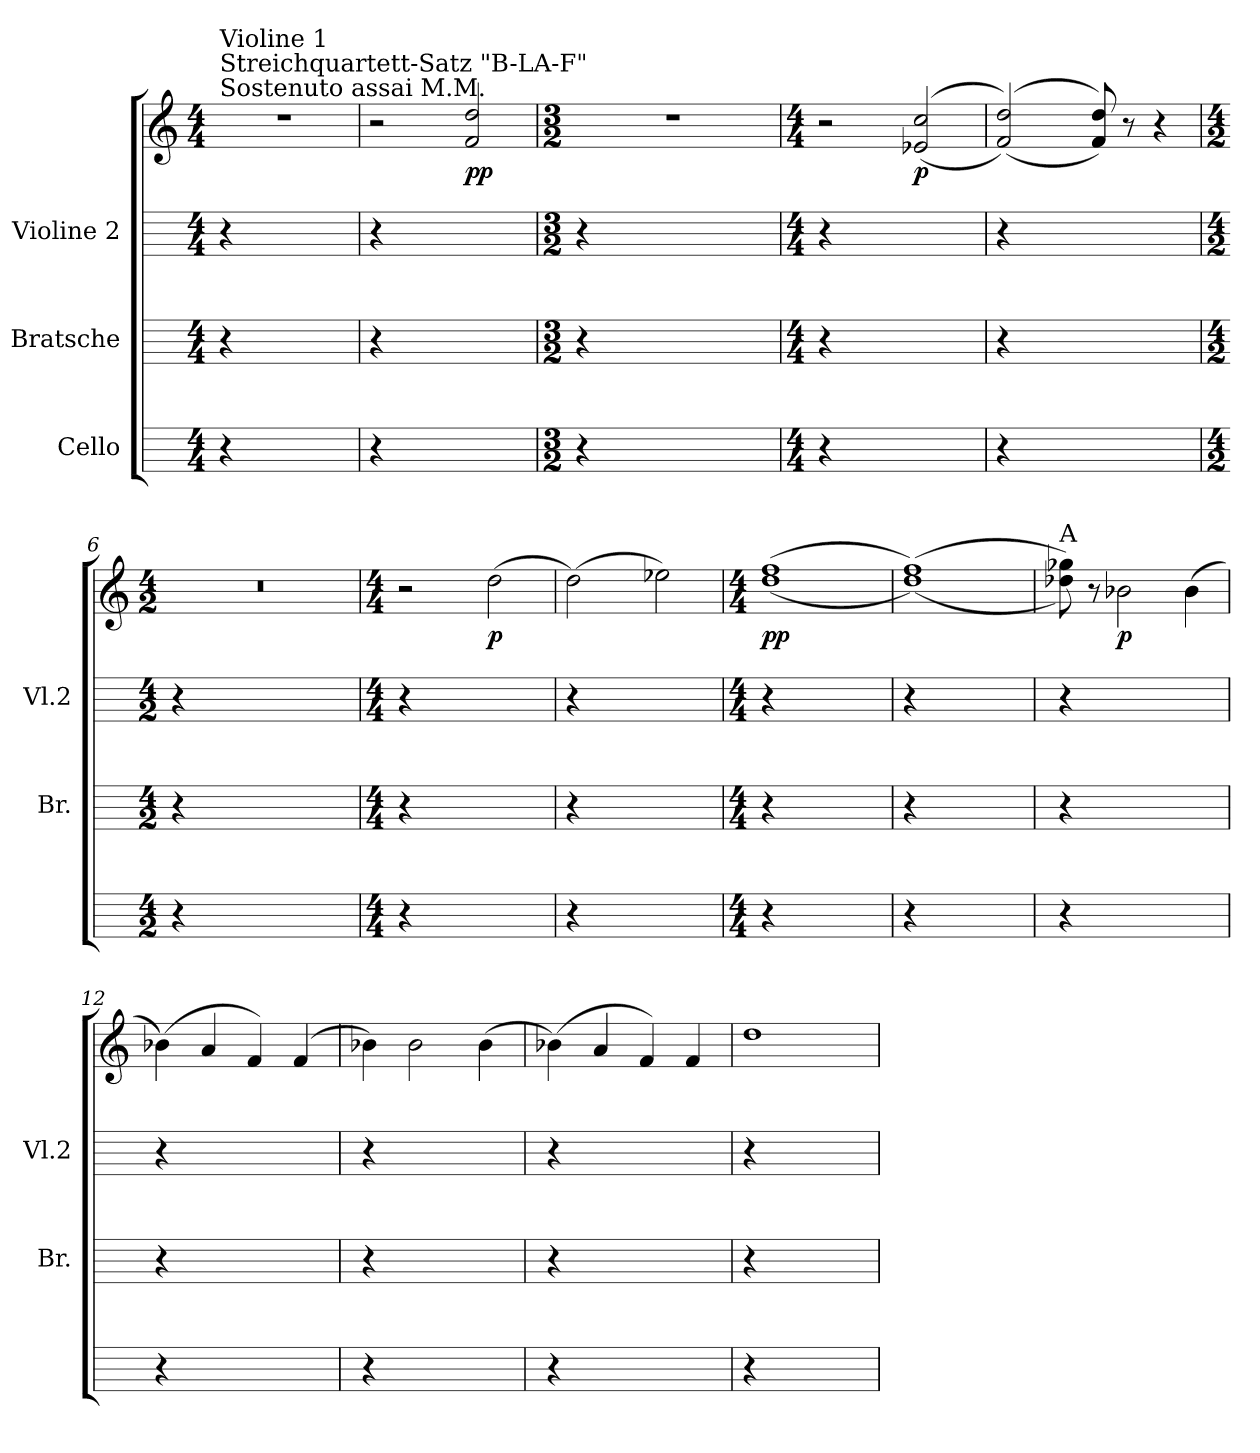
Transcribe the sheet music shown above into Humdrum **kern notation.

**kern	**kern	**kern	**kern	**dynam
*part4	*part3	*part2	*part1	*part1
*staff4	*staff3	*staff2	*staff1	*staff1
*I"Cello	*I"Bratsche	*I"Violine 2	*	*
*	*I'Br.	*I'Vl.2	*	*
*	*	*	*clefG2	*
*M4/4	*M4/4	*M4/4	*M4/4	*
=1	=1	=1	=1	=1
!	!	!	!LO:TX:a:t=Sostenuto assai M.M.	!
!	!	!	!LO:TX:a:t=Streichquartett-Satz "B-LA-F"	!
!	!	!	!LO:TX:a:t=Violine 1	!
4r	4r	4r	1r	.
2.ryy	2.ryy	2.ryy	.	.
=2	=2	=2	=2	=2
4r	4r	4r	2r	.
2.ryy	2.ryy	2.ryy	.	.
!	!	!	!	!LO:DY:b
.	.	.	2f 2dd	pp
=3	=3	=3	=3	=3
*M3/2	*M3/2	*M3/2	*M3/2	*
!	!	!	!LO:N:vis=1	!
4r	4r	4r	1.r	.
1ryy	1ryy	1ryy	.	.
4ryy	4ryy	4ryy	.	.
=4	=4	=4	=4	=4
*M4/4	*M4/4	*M4/4	*M4/4	*
4r	4r	4r	2r	.
2.ryy	2.ryy	2.ryy	.	.
!	!	!	!	!LO:DY:b
.	.	.	(<(>2e- 2cc	p
=5	=5	=5	=5	=5
4r	4r	4r	(<(>2f 2dd))	.
2.ryy	2.ryy	2.ryy	.	.
.	.	.	8f 8dd))	.
.	.	.	8r	.
.	.	.	4r	.
=6	=6	=6	=6	=6
*M4/2	*M4/2	*M4/2	*M4/2	*
4r	4r	4r	0r	.
1..ryy	1..ryy	1..ryy	.	.
=7	=7	=7	=7	=7
*M4/4	*M4/4	*M4/4	*M4/4	*
4r	4r	4r	2r	.
2.ryy	2.ryy	2.ryy	.	.
!	!	!	!	!LO:DY:b
.	.	.	(>2dd	p
=8	=8	=8	=8	=8
4r	4r	4r	(>2dd)	.
2.ryy	2.ryy	2.ryy	.	.
.	.	.	2ee-)	.
=9	=9	=9	=9	=9
*M4/4	*M4/4	*M4/4	*M4/4	*
!	!	!	!	!LO:DY:b
4r	4r	4r	(>(<1dd 1ff	pp
2.ryy	2.ryy	2.ryy	.	.
=10	=10	=10	=10	=10
4r	4r	4r	(>(<1dd 1ff))	.
2.ryy	2.ryy	2.ryy	.	.
=11	=11	=11	=11	=11
!	!	!	!LO:TX:a:t=A	!
4r	4r	4r	8dd- 8gg-))	.
.	.	.	8r	.
!	!	!	!	!LO:DY:b
2.ryy	2.ryy	2.ryy	2b-	p
.	.	.	(>4b-	.
=12	=12	=12	=12	=12
4r	4r	4r	(<4b-)	.
2.ryy	2.ryy	2.ryy	4a	.
.	.	.	4f)	.
.	.	.	(<4f	.
=13	=13	=13	=13	=13
4r	4r	4r	4b-)	.
2.ryy	2.ryy	2.ryy	2b-	.
.	.	.	(>4b-	.
=14	=14	=14	=14	=14
4r	4r	4r	(<4b-)	.
2.ryy	2.ryy	2.ryy	4a	.
.	.	.	4f)	.
.	.	.	4f	.
=15	=15	=15	=15	=15
4r	4r	4r	1dd	.
2.ryy	2.ryy	2.ryy	.	.
=	=	=	=	=
*-	*-	*-	*-	*-
